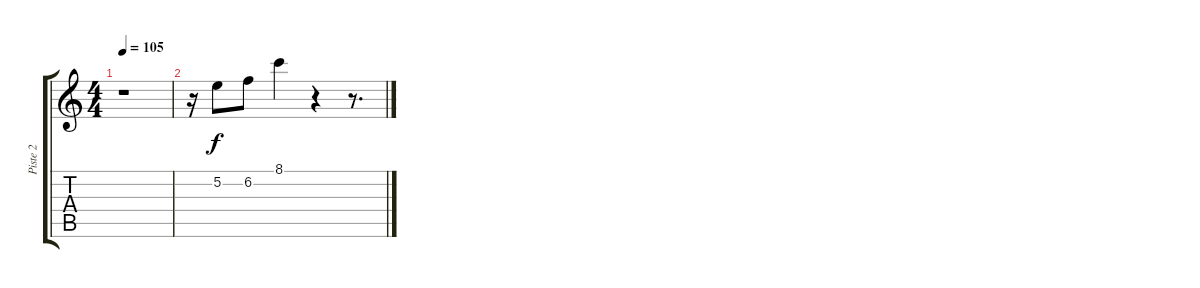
\track ("Piste 2" "Piste 2") {instrument overdrivenguitar}
\staff {score tabs}
\tuning (E4 B3 G3 D3 A2 D2) {hide}
\ts (4 4)
\tempo 105
\clef g2
\ks c
r.1{dy f} |
r.16 5.2.8 6.2.8 8.1.4 r.4 r.8{d}
